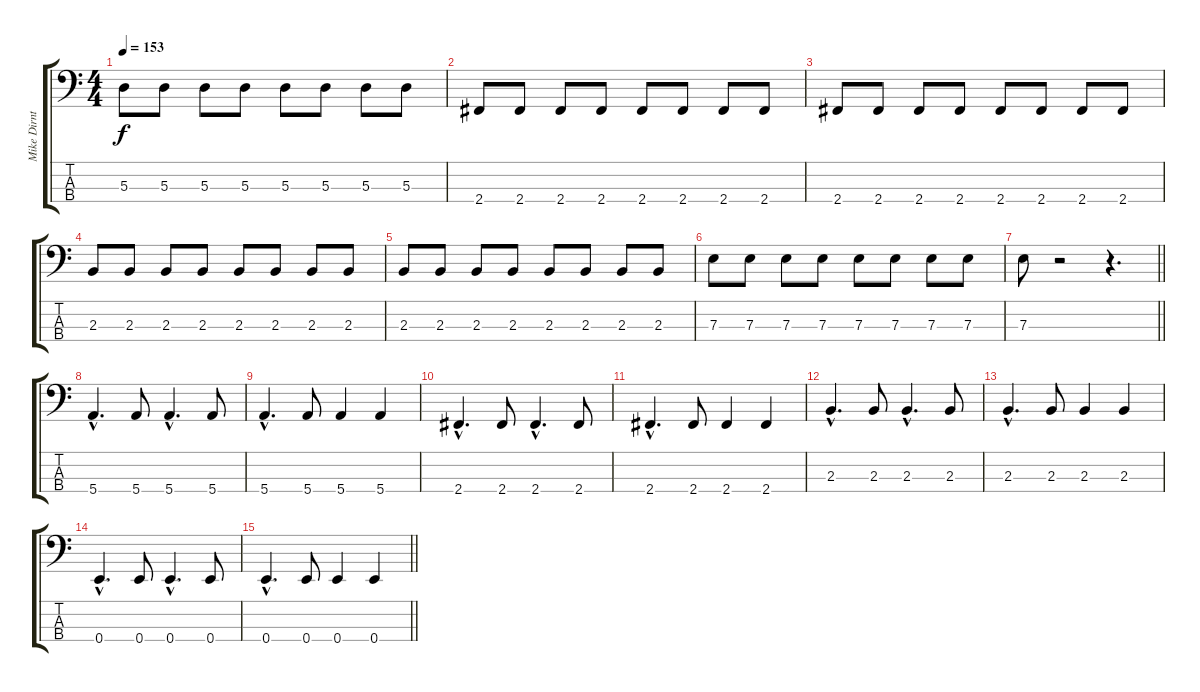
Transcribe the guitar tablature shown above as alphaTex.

\track ("Mike Dirnt" "Mike Dirnt") {instrument electricbassfinger}
\staff {score tabs}
\tuning (G2 D2 A1 E1) {hide}
\ts (4 4)
\tempo 153
\clef f4
\ks c
5.3.8{dy f} 5.3.8 5.3.8 5.3.8 5.3.8 5.3.8 5.3.8 5.3.8 |
2.4.8 2.4.8 2.4.8 2.4.8 2.4.8 2.4.8 2.4.8 2.4.8 |
2.4.8 2.4.8 2.4.8 2.4.8 2.4.8 2.4.8 2.4.8 2.4.8 |
2.3.8 2.3.8 2.3.8 2.3.8 2.3.8 2.3.8 2.3.8 2.3.8 |
2.3.8 2.3.8 2.3.8 2.3.8 2.3.8 2.3.8 2.3.8 2.3.8 |
7.3.8 7.3.8 7.3.8 7.3.8 7.3.8 7.3.8 7.3.8 7.3.8 |
\barLineRight lightlight
7.3.8 r.2 r.4{d} |
5.4{hac}.4{d} 5.4.8 5.4{hac}.4{d} 5.4.8 |
5.4{hac}.4{d} 5.4.8 5.4.4 5.4.4 |
2.4{hac}.4{d} 2.4.8 2.4{hac}.4{d} 2.4.8 |
2.4{hac}.4{d} 2.4.8 2.4.4 2.4.4 |
2.3{hac}.4{d} 2.3.8 2.3{hac}.4{d} 2.3.8 |
2.3{hac}.4{d} 2.3.8 2.3.4 2.3.4 |
0.4{hac}.4{d} 0.4.8 0.4{hac}.4{d} 0.4.8 |
\barLineRight lightlight
0.4{hac}.4{d} 0.4.8 0.4.4 0.4.4
